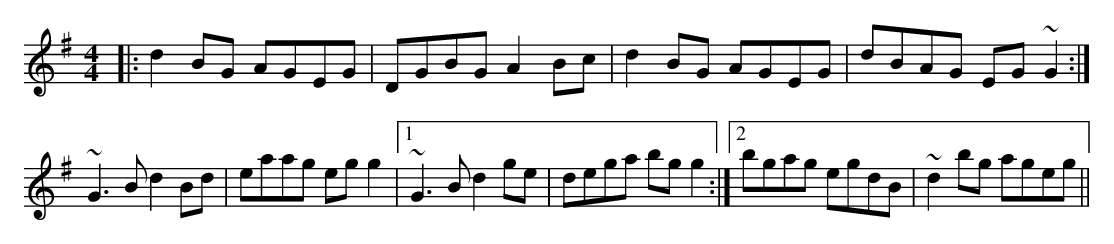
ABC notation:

X:1
M:4/4
K:G
|:d2BG AGEG|DGBG A2Bc|d2BG AGEG|dBAG EG~G2:|
~G3B d2Bd|eaag egg2|1 ~G3B d2ge|dega bgg2:|2 bgag egdB|~d2bg ageg||
